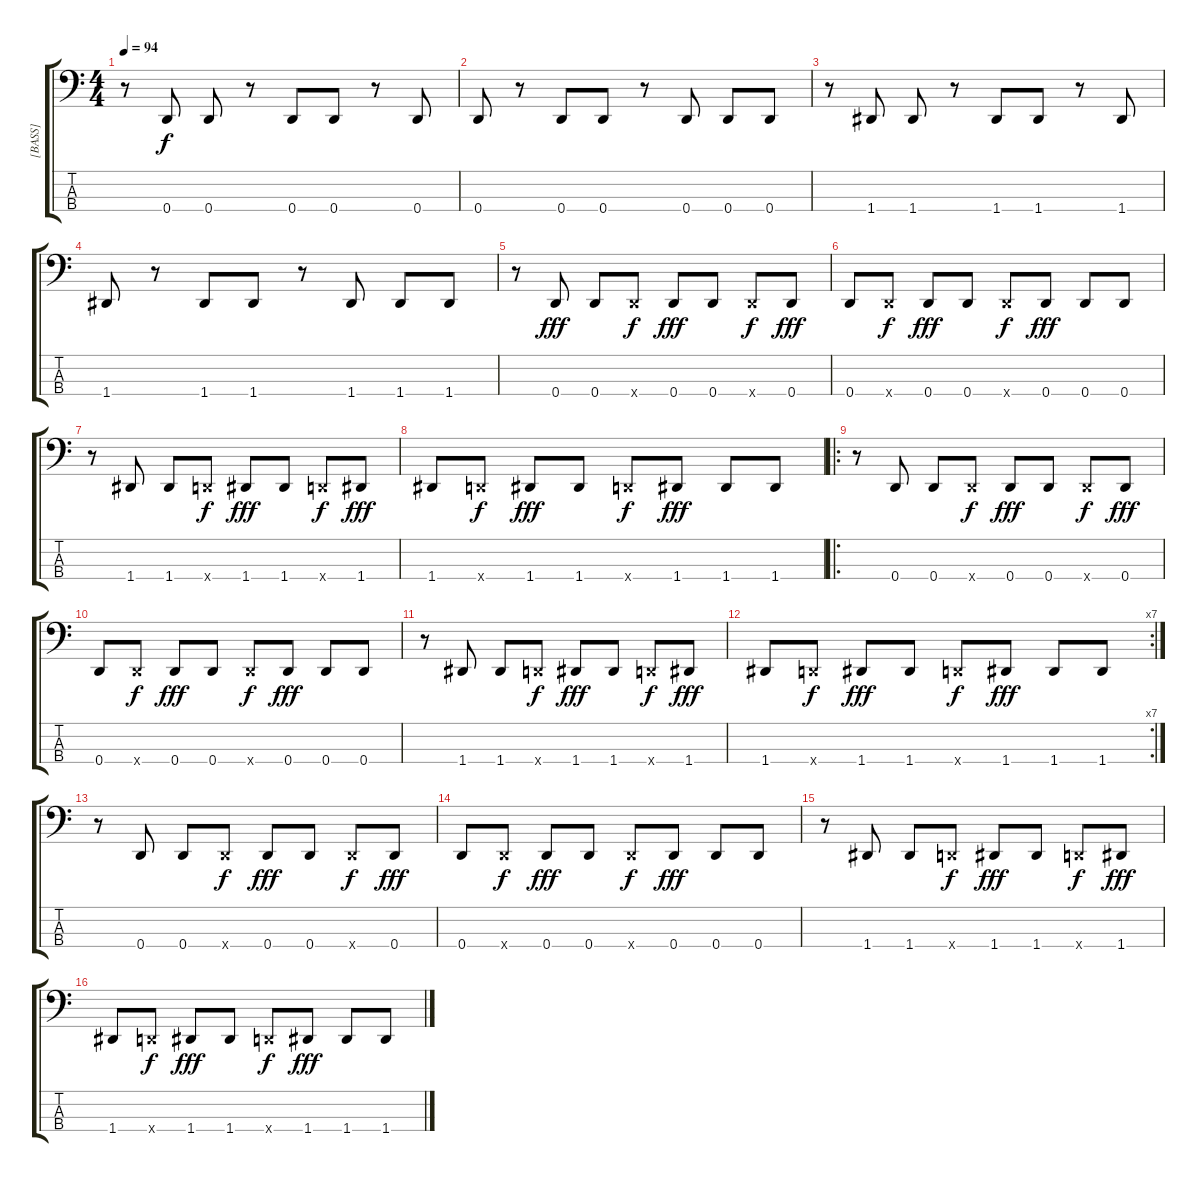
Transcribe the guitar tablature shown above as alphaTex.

\track ("[BASS]" "[BASS]") {instrument electricbasspick}
\staff {score tabs}
\tuning (G2 D2 A1 D1) {hide}
\ts (4 4)
\tempo 94
\clef f4
\ks c
r.8{dy fff} 0.4.8{dy f volume 16} 0.4.8 r.8 0.4.8 0.4.8 r.8 0.4.8 |
0.4.8 r.8 0.4.8 0.4.8 r.8 0.4.8 0.4.8 0.4.8 |
r.8 1.4.8 1.4.8 r.8 1.4.8 1.4.8 r.8 1.4.8 |
1.4.8 r.8 1.4.8 1.4.8 r.8 1.4.8 1.4.8 1.4.8 |
r.8 0.4.8{dy fff} 0.4.8 0.4{x}.8{dy f} 0.4.8{dy fff} 0.4.8 0.4{x}.8{dy f} 0.4.8{dy fff} |
0.4.8 0.4{x}.8{dy f} 0.4.8{dy fff} 0.4.8 0.4{x}.8{dy f} 0.4.8{dy fff} 0.4.8 0.4.8 |
r.8 1.4.8 1.4.8 0.4{x}.8{dy f} 1.4.8{dy fff} 1.4.8 0.4{x}.8{dy f} 1.4.8{dy fff} |
1.4.8 0.4{x}.8{dy f} 1.4.8{dy fff} 1.4.8 0.4{x}.8{dy f} 1.4.8{dy fff} 1.4.8 1.4.8 |
\ro
r.8 0.4.8 0.4.8 0.4{x}.8{dy f} 0.4.8{dy fff} 0.4.8 0.4{x}.8{dy f} 0.4.8{dy fff} |
0.4.8 0.4{x}.8{dy f} 0.4.8{dy fff} 0.4.8 0.4{x}.8{dy f} 0.4.8{dy fff} 0.4.8 0.4.8 |
r.8 1.4.8 1.4.8 0.4{x}.8{dy f} 1.4.8{dy fff} 1.4.8 0.4{x}.8{dy f} 1.4.8{dy fff} |
\rc 7
1.4.8 0.4{x}.8{dy f} 1.4.8{dy fff} 1.4.8 0.4{x}.8{dy f} 1.4.8{dy fff} 1.4.8 1.4.8 |
r.8 0.4.8 0.4.8 0.4{x}.8{dy f} 0.4.8{dy fff} 0.4.8 0.4{x}.8{dy f} 0.4.8{dy fff} |
0.4.8 0.4{x}.8{dy f} 0.4.8{dy fff} 0.4.8 0.4{x}.8{dy f} 0.4.8{dy fff} 0.4.8 0.4.8 |
r.8 1.4.8 1.4.8 0.4{x}.8{dy f} 1.4.8{dy fff} 1.4.8 0.4{x}.8{dy f} 1.4.8{dy fff} |
1.4.8 0.4{x}.8{dy f} 1.4.8{dy fff} 1.4.8 0.4{x}.8{dy f} 1.4.8{dy fff} 1.4.8 1.4.8
